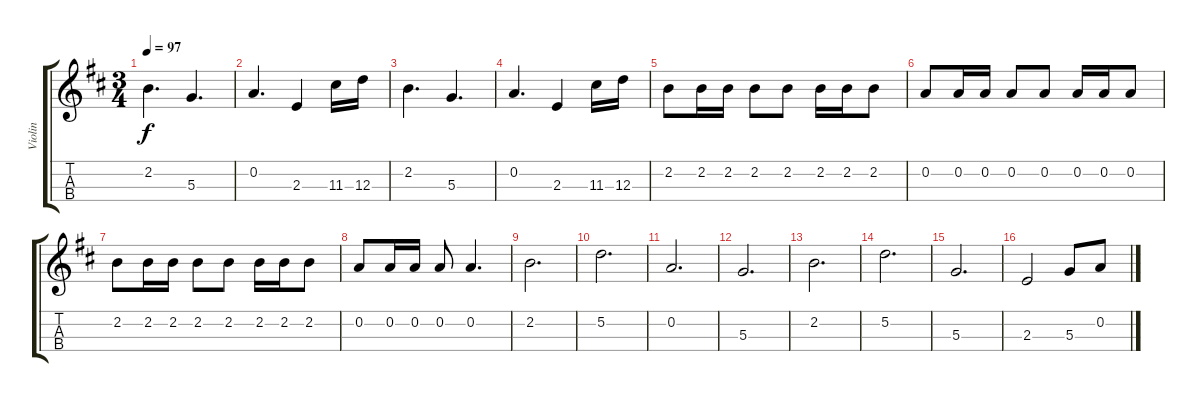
\track ("Violin" "Violin") {instrument violin}
\staff {score tabs}
\tuning (E5 A4 D4 G3) {hide}
\ts (3 4)
\tempo 97
\clef g2
\ks d
2.2.4{d dy f} 5.3.4{d} |
0.2.4{d} 2.3.4 11.3.16 12.3.16 |
2.2.4{d} 5.3.4{d} |
0.2.4{d} 2.3.4 11.3.16 12.3.16 |
2.2.8 2.2.16 2.2.16 2.2.8 2.2.8 2.2.16 2.2.16 2.2.8 |
0.2.8 0.2.16 0.2.16 0.2.8 0.2.8 0.2.16 0.2.16 0.2.8 |
2.2.8 2.2.16 2.2.16 2.2.8 2.2.8 2.2.16 2.2.16 2.2.8 |
0.2.8 0.2.16 0.2.16 0.2.8 0.2.4{d} |
2.2.2{d} |
5.2.2{d} |
0.2.2{d} |
5.3.2{d} |
2.2.2{d} |
5.2.2{d} |
5.3.2{d} |
2.3.2 5.3.8 0.2.8
